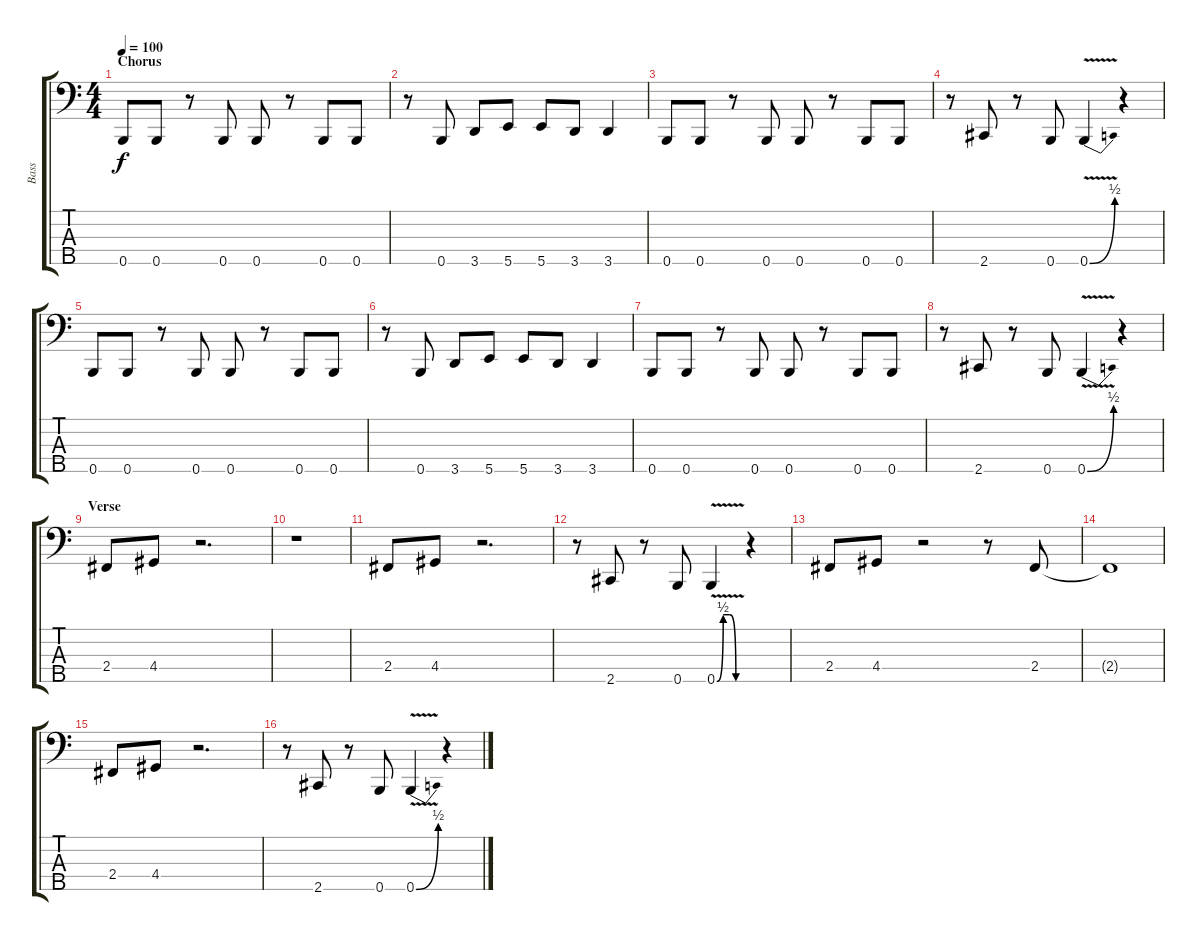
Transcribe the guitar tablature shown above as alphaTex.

\track ("Bass" "Bass") {instrument electricbassfinger}
\staff {score tabs}
\tuning (G2 D2 A1 E1 B0) {hide}
\ts (4 4)
\section ("" "Chorus")
\tempo 100
\clef f4
\ks c
0.5.8{dy f} 0.5.8 r.8 0.5.8 0.5.8 r.8 0.5.8 0.5.8 |
r.8 0.5.8 3.5.8 5.5.8 5.5.8 3.5.8 3.5.4 |
0.5.8 0.5.8 r.8 0.5.8 0.5.8 r.8 0.5.8 0.5.8 |
r.8 2.5.8 r.8 0.5.8 0.5{be (bend 0 0 60 2) v}.4 r.4 |
0.5.8 0.5.8 r.8 0.5.8 0.5.8 r.8 0.5.8 0.5.8 |
r.8 0.5.8 3.5.8 5.5.8 5.5.8 3.5.8 3.5.4 |
0.5.8 0.5.8 r.8 0.5.8 0.5.8 r.8 0.5.8 0.5.8 |
r.8 2.5.8 r.8 0.5.8 0.5{be (bend 0 0 60 2) v}.4 r.4 |
\section ("" "Verse")
2.4.8 4.4.8 r.2{d} |
r.1 |
2.4.8 4.4.8 r.2{d} |
r.8 2.5.8 r.8 0.5.8 0.5{be (custom 0 0 15 2 30 2 45 0 60 0) v}.4 r.4 |
2.4.8 4.4.8 r.2 r.8 2.4.8 |
2.4{t}.1 |
2.4.8 4.4.8 r.2{d} |
r.8 2.5.8 r.8 0.5.8 0.5{be (bend 0 0 60 2) v}.4 r.4
